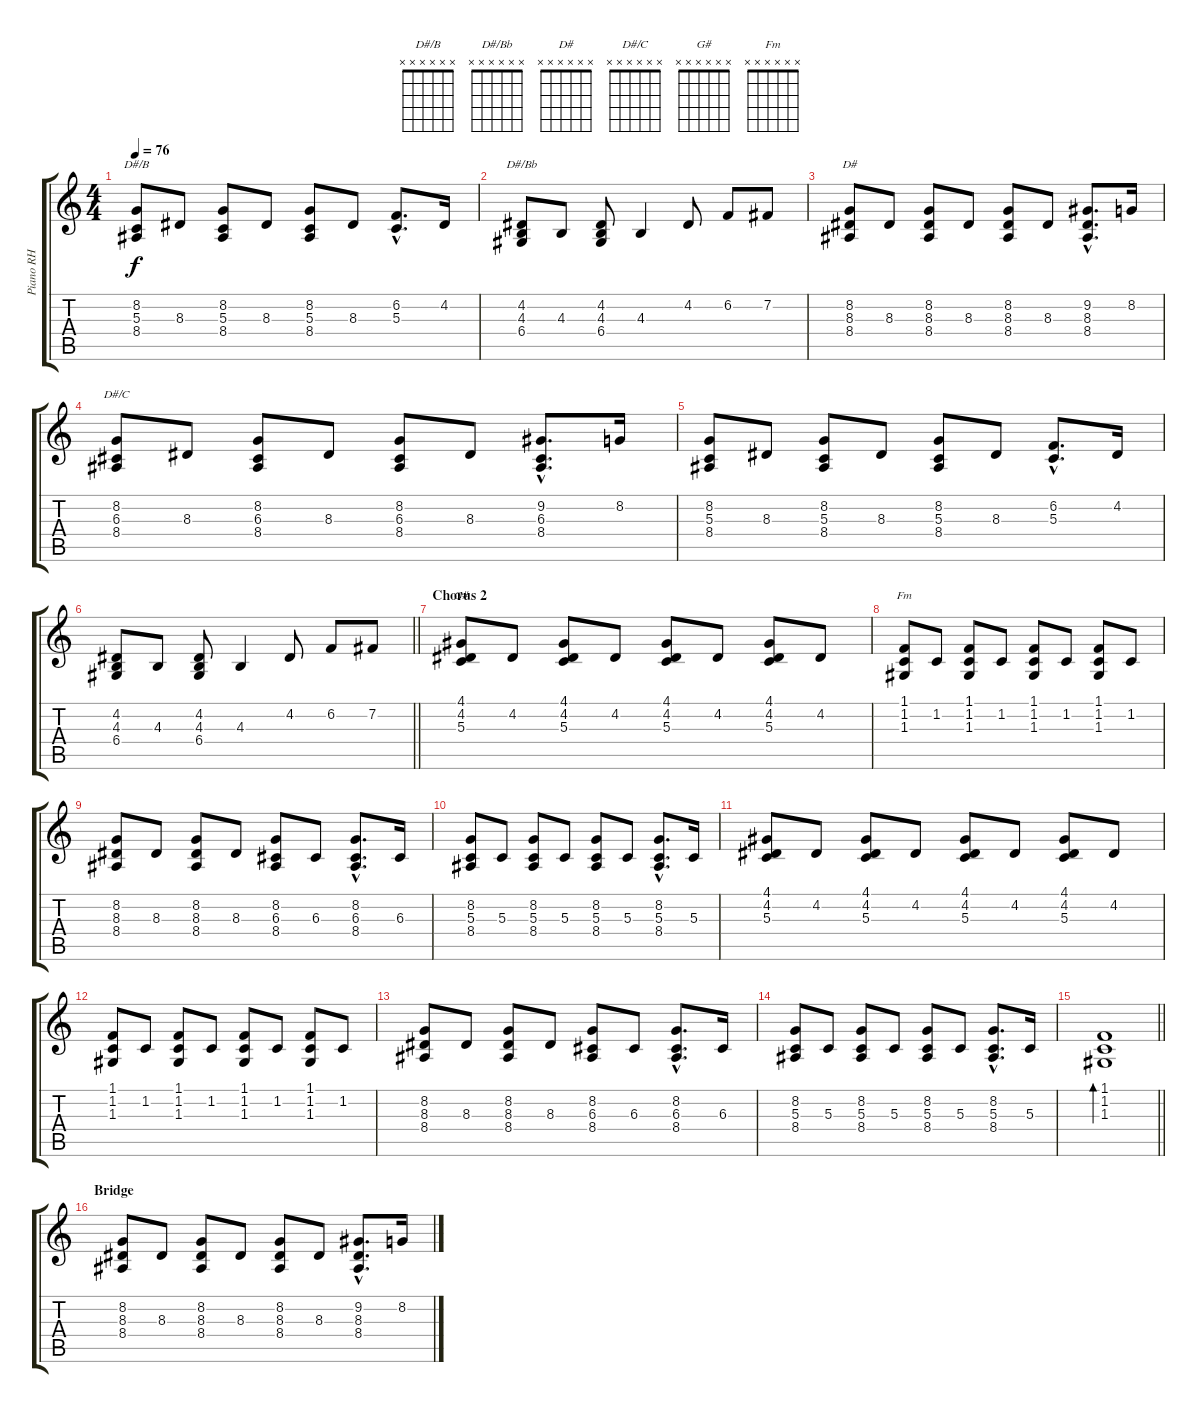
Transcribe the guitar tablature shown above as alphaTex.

\track ("Piano RH" "Piano RH") {instrument acousticgrandpiano}
\staff {score tabs}
\tuning (E4 B3 G3 D3 A2 E2) {hide}
\chord ("D#/B" x x x x x x)
\chord ("D#/Bb" x x x x x x)
\chord ("D#" x x x x x x)
\chord ("D#/C" x x x x x x)
\chord ("G#" x x x x x x)
\chord ("Fm" x x x x x x)
\ts (4 4)
\tempo 76
\clef g2
\ks c
(8.2 5.3 8.4).8{ch "D#/B" dy f} 8.3.8 (8.2 5.3 8.4).8 8.3.8 (8.2 5.3 8.4).8 8.3.8 (6.2{hac} 5.3).8{d} 4.2.16 |
(4.2 4.3 6.4).8{ch "D#/Bb"} 4.3.8 (4.2 4.3 6.4).8 4.3.4 4.2.8 6.2.8 7.2.8 |
(8.2 8.3 8.4).8{ch "D#"} 8.3.8 (8.2 8.3 8.4).8 8.3.8 (8.2 8.3 8.4).8 8.3.8 (9.2{hac} 8.3 8.4).8{d} 8.2.16 |
(8.2 6.3 8.4).8{ch "D#/C"} 8.3.8 (8.2 6.3 8.4).8 8.3.8 (8.2 6.3 8.4).8 8.3.8 (9.2{hac} 6.3 8.4).8{d} 8.2.16 |
(8.2 5.3 8.4).8 8.3.8 (8.2 5.3 8.4).8 8.3.8 (8.2 5.3 8.4).8 8.3.8 (6.2{hac} 5.3).8{d} 4.2.16 |
\barLineRight lightlight
(4.2 4.3 6.4).8 4.3.8 (4.2 4.3 6.4).8 4.3.4 4.2.8 6.2.8 7.2.8 |
\section ("" "Chorus 2")
(4.1 4.2 5.3).8{ch "G#"} 4.2.8 (4.1 4.2 5.3).8 4.2.8 (4.1 4.2 5.3).8 4.2.8 (4.1 4.2 5.3).8 4.2.8 |
(1.1 1.2 1.3).8{ch "Fm"} 1.2.8 (1.1 1.2 1.3).8 1.2.8 (1.1 1.2 1.3).8 1.2.8 (1.1 1.2 1.3).8 1.2.8 |
(8.2 8.3 8.4).8 8.3.8 (8.2 8.3 8.4).8 8.3.8 (8.2 6.3 8.4).8 6.3.8 (8.2{hac} 6.3 8.4).8{d} 6.3.16 |
(8.2 5.3 8.4).8 5.3.8 (8.2 5.3 8.4).8 5.3.8 (8.2 5.3 8.4).8 5.3.8 (8.2{hac} 5.3 8.4).8{d} 5.3.16 |
(4.1 4.2 5.3).8 4.2.8 (4.1 4.2 5.3).8 4.2.8 (4.1 4.2 5.3).8 4.2.8 (4.1 4.2 5.3).8 4.2.8 |
(1.1 1.2 1.3).8 1.2.8 (1.1 1.2 1.3).8 1.2.8 (1.1 1.2 1.3).8 1.2.8 (1.1 1.2 1.3).8 1.2.8 |
(8.2 8.3 8.4).8 8.3.8 (8.2 8.3 8.4).8 8.3.8 (8.2 6.3 8.4).8 6.3.8 (8.2{hac} 6.3 8.4).8{d} 6.3.16 |
(8.2 5.3 8.4).8 5.3.8 (8.2 5.3 8.4).8 5.3.8 (8.2 5.3 8.4).8 5.3.8 (8.2{hac} 5.3 8.4).8{d} 5.3.16 |
\barLineRight lightlight
(1.1 1.2 1.3).1{bd 240} |
\section ("" "Bridge")
(8.2 8.3 8.4).8 8.3.8 (8.2 8.3 8.4).8 8.3.8 (8.2 8.3 8.4).8 8.3.8 (9.2{hac} 8.3 8.4).8{d} 8.2.16
